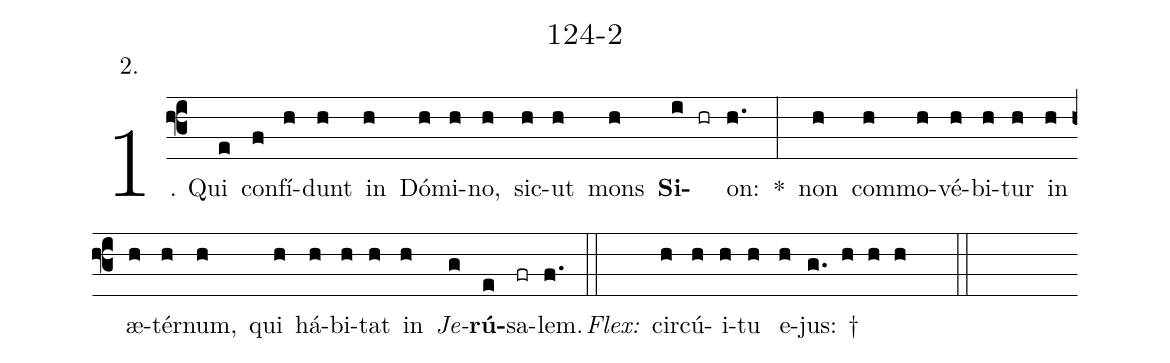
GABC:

name: 124-2;
annotation: 2.;
%%
(f3)1. Qui(e) con(f)fí(h)dunt(h) in(h) Dó(h)mi(h)no,(h) sic(h)ut(h) mons(h) <b>Si</b>(i hr)on:(h.) *(:) non(h) com(h)mo(h)vé(h)bi(h)tur(h) in(h) æ(h)tér(h)num,(h) qui(h) há(h)bi(h)tat(h) in(h) <i>Je</i>(g)<b>rú</b>(e)sa(fr)lem.(f.) (::)
<i>Flex:</i>()  cir(h)cú(h)i(h)tu(h) e(h)jus: †(g. h h h  ::)
